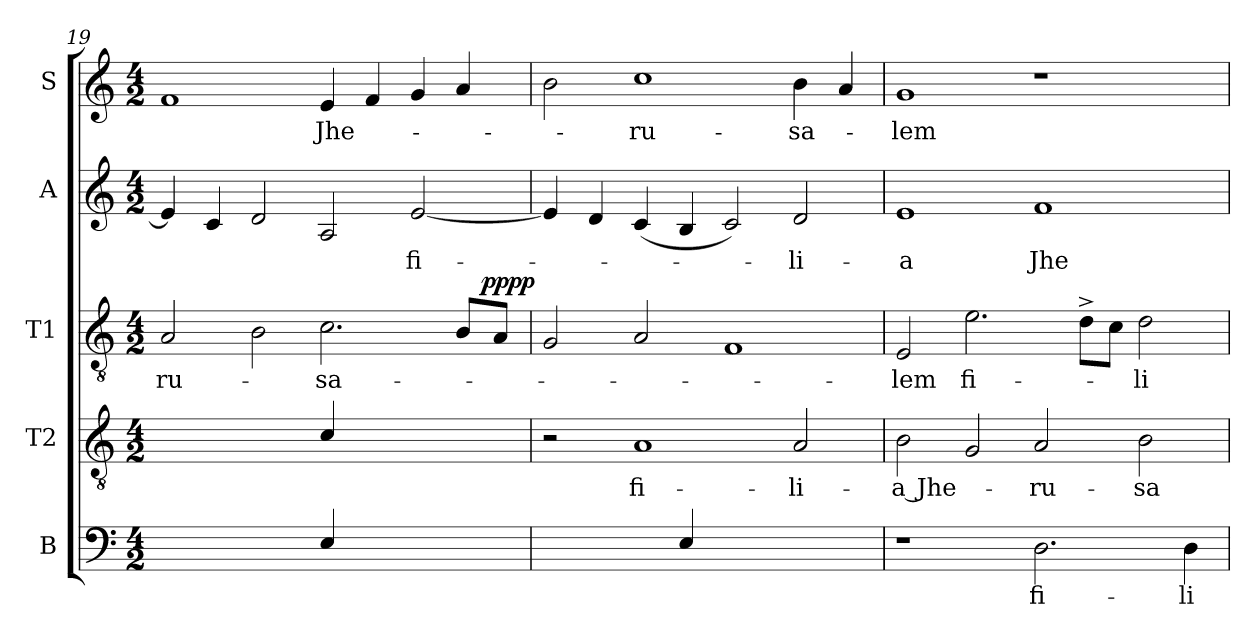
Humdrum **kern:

**kern	**text	**kern	**text	**kern	**text	**dynam	**kern	**text	**kern	**text
*part5	*part5	*part4	*part4	*part3	*part3	*part3	*part2	*part2	*part1	*part1
*staff5	*staff5	*staff4	*staff4	*staff3	*staff3	*staff3	*staff2	*staff2	*staff1	*staff1
*I"B	*	*I"T2	*	*I"T1	*	*	*I"A	*	*I"S	*
*clefF4	*	*clefGv2	*	*clefGv2	*	*	*clefG2	*	*clefG2	*
*M4/2	*	*M4/2	*	*M4/2	*	*	*M4/2	*	*M4/2	*
=19	=19	=19	=19	=19	=19	=19	=19	=19	=19	=19
!	!	!	!	!	!LO:LY:b:cj	!	!	!	!	!
*	*	*	*	*^	*	*	*	*	*	*
1ryy	.	1ryy	.	2A/	1ryy	-ru-	.	4e/]	.	1f	.
.	.	.	.	.	.	.	.	4c/	.	.	.
.	.	.	.	2B\	.	.	.	2d/	.	.	.
!	!	!	!	!	!	!LO:LY:b:cj	!	!	!	!	!LO:LY:b:cj
4E/	.	4c/	.	2.c\	2ryy	-sa-	.	2A/	.	4e/	Jhe-
2.ryy	.	2.ryy	.	.	.	.	.	.	.	4f/	.
!	!	!	!	!	!	!	!	!	!LO:LY:b:cj	!	!
.	.	.	.	.	4ryy	.	.	[<2e/	-fi-	4g/	.
.	.	.	.	8B/L	16.ryy	.	.	.	.	4a/	.
!	!	!	!	!	!	!	!LO:DY:a	!	!	!	!
.	.	.	.	.	8ryy	.	pppp	.	.	.	.
.	.	.	.	8A/J	.	.	.	.	.	.	.
.	.	.	.	.	32ryy	.	.	.	.	.	.
*	*	*	*	*v	*v	*	*	*	*	*	*
=20	=20	=20	=20	=20	=20	=20	=20	=20	=20	=20
2.ryy	.	2r	.	2G/	.	.	4e/]	.	2b\	.
.	.	.	.	.	.	.	4d/	.	.	.
!	!	!	!LO:LY:b:cj	!	!	!	!	!	!	!LO:LY:b:cj
.	.	1A	fi-	2A/	.	.	(<4c/	.	1cc	-ru-
4E/	.	.	.	.	.	.	4B/	.	.	.
1ryy	.	.	.	1F	.	.	2c/)	.	.	.
!	!	!	!LO:LY:b:cj	!	!	!	!	!LO:LY:b:cj	!	!LO:LY:b:cj
.	.	2A/	-li-	.	.	.	2d/	-li-	4b\	-sa-
.	.	.	.	.	.	.	.	.	4a/	.
=21	=21	=21	=21	=21	=21	=21	=21	=21	=21	=21
!	!	!	!LO:LY:b:rj	!	!LO:LY:b:cj	!	!	!LO:LY:b:cj	!	!LO:LY:b:cj
1r	.	2B\	-a Jhe-	2E/	-lem	.	1e	-a	1g	-lem
!	!	!	!	!	!LO:LY:b:cj	!	!	!	!	!
.	.	2G/	.	2.e\	fi-	.	.	.	.	.
!	!LO:LY:b:cj	!	!LO:LY:b:cj	!	!	!	!	!LO:LY:b:cj	!	!
2.D\	fi-	2A/	-ru-	.	.	.	1f	Jhe-	1r	.
.	.	.	.	8d^<\L	.	.	.	.	.	.
.	.	.	.	8c\J	.	.	.	.	.	.
!	!	!	!LO:LY:b:cj	!	!LO:LY:b:cj	!	!	!	!	!
.	.	2B\	-sa-	2d\	-li-	.	.	.	.	.
!	!LO:LY:b:cj	!	!	!	!	!	!	!	!	!
4D\	-li-	.	.	.	.	.	.	.	.	.
=	=	=	=	=	=	=	=	=	=	=
*-	*-	*-	*-	*-	*-	*-	*-	*-	*-	*-
